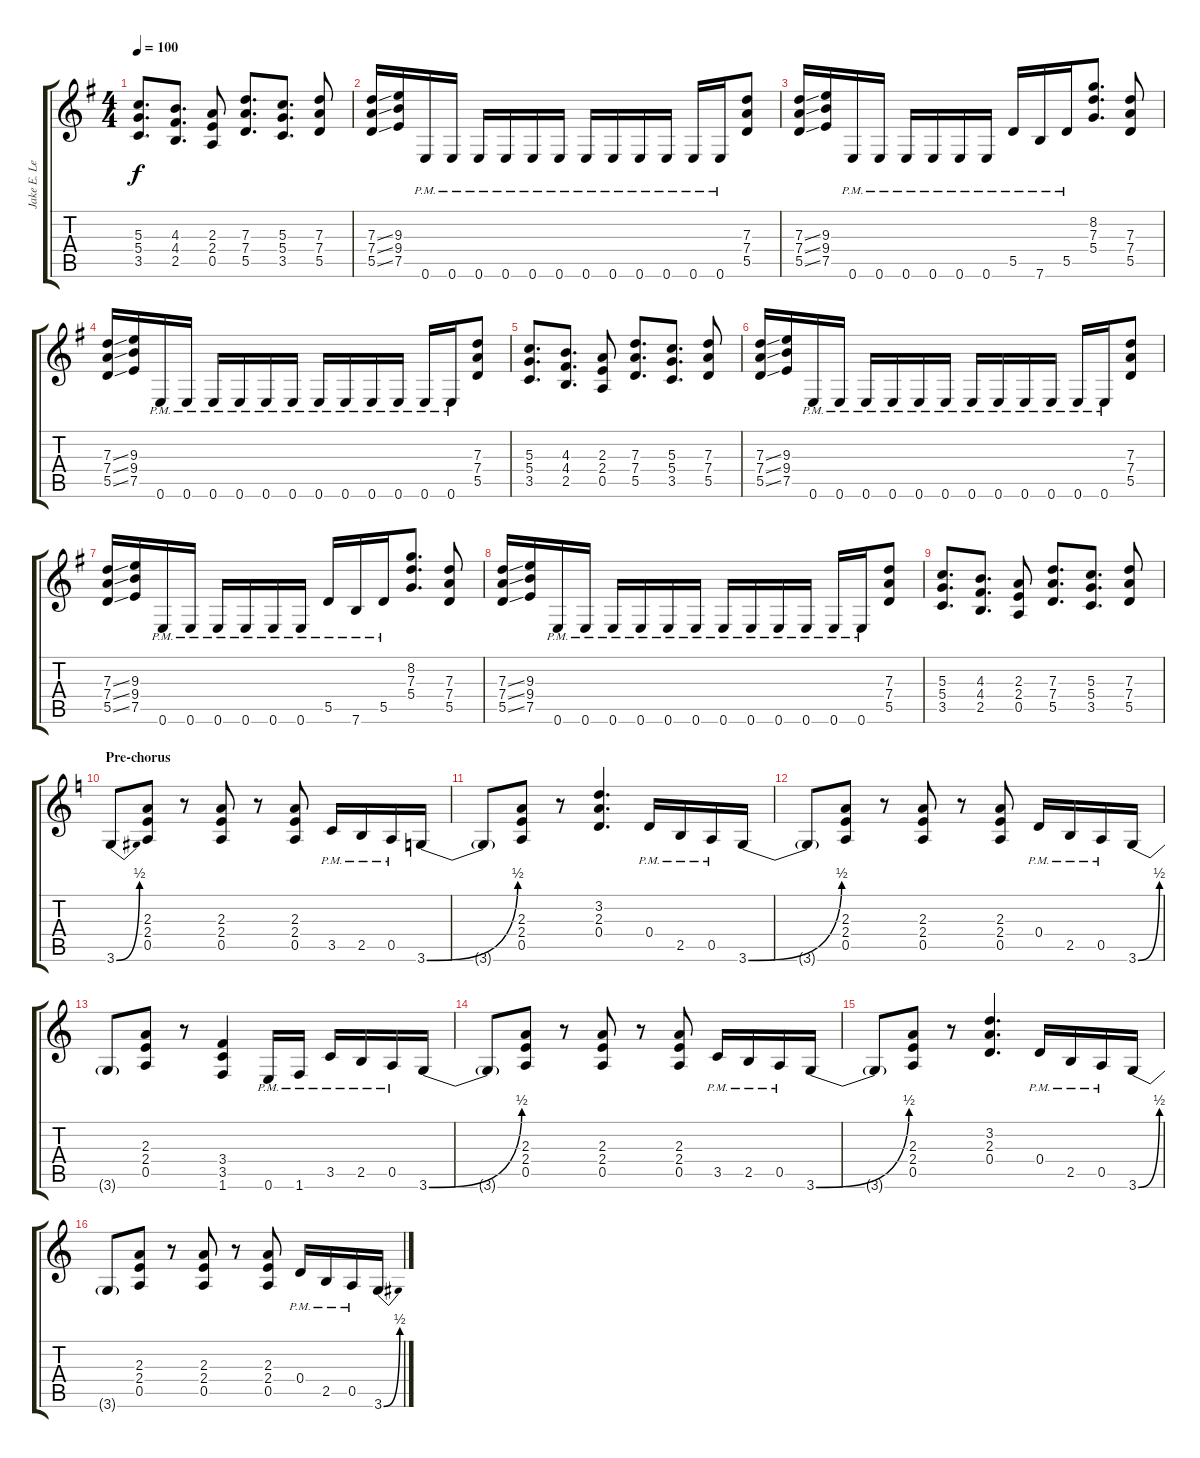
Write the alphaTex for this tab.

\track ("Jake E. Lee" "Jake E. Le") {instrument distortionguitar}
\staff {score tabs}
\tuning (E4 B3 G3 D3 A2 E2) {hide}
\ts (4 4)
\tempo 100
\clef g2
\ks eminor
(5.3 5.4 3.5).8{d dy f} (4.3 4.4 2.5).8{d} (2.3 2.4 0.5).8 (7.3 7.4 5.5).8{d} (5.3 5.4 3.5).8{d} (7.3 7.4 5.5).8 |
(7.3{ss} 7.4{ss} 5.5{ss}).16 (9.3 9.4 7.5).16 0.6{pm}.16 0.6{pm}.16 0.6{pm}.16 0.6{pm}.16 0.6{pm}.16 0.6{pm}.16 0.6{pm}.16 0.6{pm}.16 0.6{pm}.16 0.6{pm}.16 0.6{pm}.16 0.6{pm}.16 (7.3 7.4 5.5).8 |
(7.3{ss} 7.4{ss} 5.5{ss}).16 (9.3 9.4 7.5).16 0.6{pm}.16 0.6{pm}.16 0.6{pm}.16 0.6{pm}.16 0.6{pm}.16 0.6{pm}.16 5.5{pm}.16 7.6{pm}.16 5.5{pm}.16 (8.2 7.3 5.4).8{d} (7.3 7.4 5.5).8 |
(7.3{ss} 7.4{ss} 5.5{ss}).16 (9.3 9.4 7.5).16 0.6{pm}.16 0.6{pm}.16 0.6{pm}.16 0.6{pm}.16 0.6{pm}.16 0.6{pm}.16 0.6{pm}.16 0.6{pm}.16 0.6{pm}.16 0.6{pm}.16 0.6{pm}.16 0.6{pm}.16 (7.3 7.4 5.5).8 |
(5.3 5.4 3.5).8{d} (4.3 4.4 2.5).8{d} (2.3 2.4 0.5).8 (7.3 7.4 5.5).8{d} (5.3 5.4 3.5).8{d} (7.3 7.4 5.5).8 |
(7.3{ss} 7.4{ss} 5.5{ss}).16 (9.3 9.4 7.5).16 0.6{pm}.16 0.6{pm}.16 0.6{pm}.16 0.6{pm}.16 0.6{pm}.16 0.6{pm}.16 0.6{pm}.16 0.6{pm}.16 0.6{pm}.16 0.6{pm}.16 0.6{pm}.16 0.6{pm}.16 (7.3 7.4 5.5).8 |
(7.3{ss} 7.4{ss} 5.5{ss}).16 (9.3 9.4 7.5).16 0.6{pm}.16 0.6{pm}.16 0.6{pm}.16 0.6{pm}.16 0.6{pm}.16 0.6{pm}.16 5.5{pm}.16 7.6{pm}.16 5.5{pm}.16 (8.2 7.3 5.4).8{d} (7.3 7.4 5.5).8 |
(7.3{ss} 7.4{ss} 5.5{ss}).16 (9.3 9.4 7.5).16 0.6{pm}.16 0.6{pm}.16 0.6{pm}.16 0.6{pm}.16 0.6{pm}.16 0.6{pm}.16 0.6{pm}.16 0.6{pm}.16 0.6{pm}.16 0.6{pm}.16 0.6{pm}.16 0.6{pm}.16 (7.3 7.4 5.5).8 |
(5.3 5.4 3.5).8{d} (4.3 4.4 2.5).8{d} (2.3 2.4 0.5).8 (7.3 7.4 5.5).8{d} (5.3 5.4 3.5).8{d} (7.3 7.4 5.5).8 |
\section ("" "Pre-chorus")
\ks aminor
3.6{be (bend 0 0 60 2)}.8 (2.3 2.4 0.5).8 r.8 (2.3 2.4 0.5).8 r.8 (2.3 2.4 0.5).8 3.5{pm}.16 2.5{pm}.16 0.5{pm}.16 3.6{be (bend 0 0 60 2)}.16 |
3.6{t}.8 (2.3 2.4 0.5).8 r.8 (3.2 2.3 0.4).4{d} 0.4{pm}.16 2.5{pm}.16 0.5{pm}.16 3.6{be (bend 0 0 60 2)}.16 |
3.6{t}.8 (2.3 2.4 0.5).8 r.8 (2.3 2.4 0.5).8 r.8 (2.3 2.4 0.5).8 0.4{pm}.16 2.5{pm}.16 0.5{pm}.16 3.6{be (bend 0 0 60 2)}.16 |
3.6{t}.8 (2.3 2.4 0.5).8 r.8 (3.4 3.5 1.6).4 0.6{pm}.16 1.6{pm}.16 3.5{pm}.16 2.5{pm}.16 0.5{pm}.16 3.6{be (bend 0 0 60 2)}.16 |
3.6{t}.8 (2.3 2.4 0.5).8 r.8 (2.3 2.4 0.5).8 r.8 (2.3 2.4 0.5).8 3.5{pm}.16 2.5{pm}.16 0.5{pm}.16 3.6{be (bend 0 0 60 2)}.16 |
3.6{t}.8 (2.3 2.4 0.5).8 r.8 (3.2 2.3 0.4).4{d} 0.4{pm}.16 2.5{pm}.16 0.5{pm}.16 3.6{be (bend 0 0 60 2)}.16 |
3.6{t}.8 (2.3 2.4 0.5).8 r.8 (2.3 2.4 0.5).8 r.8 (2.3 2.4 0.5).8 0.4{pm}.16 2.5{pm}.16 0.5{pm}.16 3.6{be (bend 0 0 60 2)}.16
